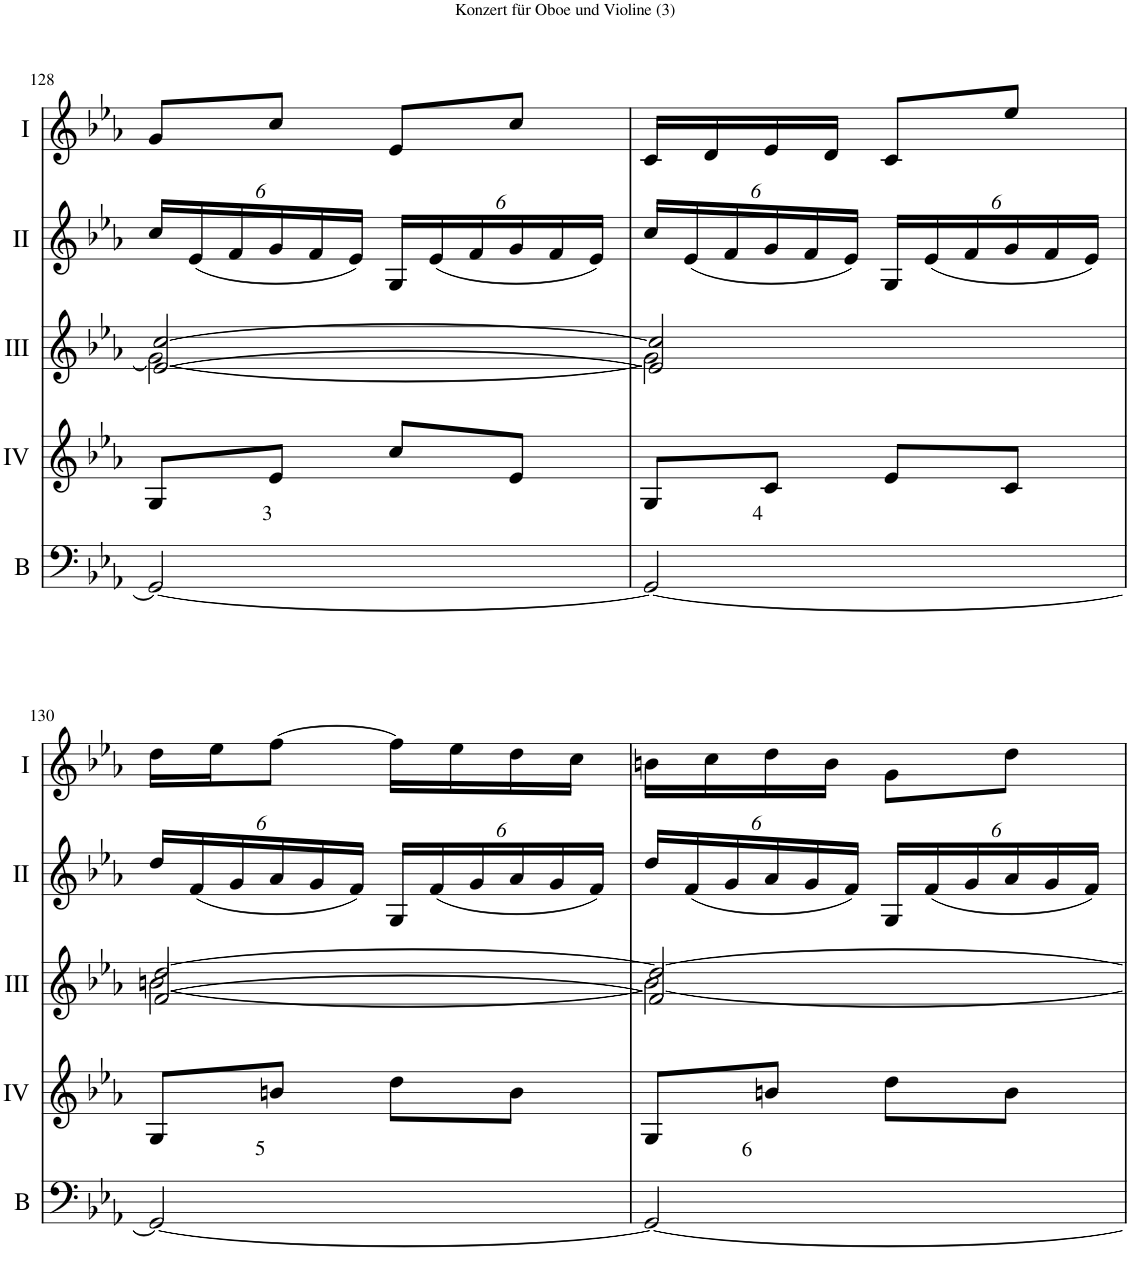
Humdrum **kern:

**kern	**kern	**kern	**kern	**kern
*part5	*part4	*part3	*part2	*part1
*staff5	*staff4	*staff3	*staff2	*staff1
*I"Basson	*I"Acc. 4	*I"Acc. 3	*I"Acc. 2	*I"Acc. 1
*I'B	*	*	*	*
!!LO:PB:g=z
*clefF4	*clefG2	*clefG2	*clefG2	*clefG2
*Trd7c12	*Trd7c12	*	*	*
*k[b-e-a-]	*k[b-e-a-]	*k[b-e-a-]	*k[b-e-a-]	*k[b-e-a-]
*M2/4	*M2/4	*M2/4	*M2/4	*M2/4
=128	=128	=128	=128	=128
*	*	*^	*	*
*	*	*	*	*Xbrackettup	*
!LO:TX:a:t=3	!	!	!	!	!
2GG/_	8G/L	[2e-/ [2cc/	2g\_	24cc/LL	8g/L
.	.	.	.	(24e-/	.
.	.	.	.	24f/	.
.	8e-/J	.	.	24g/	8cc/J
.	.	.	.	24f/	.
.	.	.	.	24e-/JJ)	.
.	8cc/L	.	.	24G/LL	8e-/L
.	.	.	.	(24e-/	.
.	.	.	.	24f/	.
.	8e-/J	.	.	24g/	8cc/J
.	.	.	.	24f/	.
.	.	.	.	24e-/JJ)	.
=129	=129	=129	=129	=129	=129
!LO:TX:a:t=4	!	!	!	!	!
2GG/_	8G/L	2e-/] 2cc/]	2g\]	24cc/LL	16c/LL
.	.	.	.	(24e-/	.
.	.	.	.	.	16d/
.	.	.	.	24f/	.
.	8c/J	.	.	24g/	16e-/
.	.	.	.	24f/	.
.	.	.	.	.	16d/JJ
.	.	.	.	24e-/JJ)	.
.	8e-/L	.	.	24G/LL	8c/L
.	.	.	.	(24e-/	.
.	.	.	.	24f/	.
.	8c/J	.	.	24g/	8ee-/J
.	.	.	.	24f/	.
.	.	.	.	24e-/JJ)	.
!!LO:LB:g=z
=130	=130	=130	=130	=130	=130
*	*	*	*^	*	*
!LO:TX:a:t=5	!	!	!	!	!	!
2GG/_	8G/L	[2dd/	[2bn\	[2f/	24dd/LL	16dd\LL
.	.	.	.	.	(24f/	.
.	.	.	.	.	.	16ee-\J
.	.	.	.	.	24g/	.
.	8bn/J	.	.	.	24a-/	[8ff\J
.	.	.	.	.	24g/	.
.	.	.	.	.	24f/JJ)	.
.	8dd\L	.	.	.	24G/LL	16ff\LL]
.	.	.	.	.	(24f/	.
.	.	.	.	.	.	16ee-\
.	.	.	.	.	24g/	.
.	8b\J	.	.	.	24a-/	16dd\
.	.	.	.	.	24g/	.
.	.	.	.	.	.	16cc\JJ
.	.	.	.	.	24f/JJ)	.
=131	=131	=131	=131	=131	=131	=131
!LO:TX:a:t=6	!	!	!	!	!	!
2GG/_	8G/L	2dd/_	2b\_	2f/]	24dd/LL	16bn\LL
.	.	.	.	.	(24f/	.
.	.	.	.	.	.	16cc\
.	.	.	.	.	24g/	.
.	8bn/J	.	.	.	24a-/	16dd\
.	.	.	.	.	24g/	.
.	.	.	.	.	.	16b\JJ
.	.	.	.	.	24f/JJ)	.
.	8dd\L	.	.	.	24G/LL	8g\L
.	.	.	.	.	(24f/	.
.	.	.	.	.	24g/	.
.	8b\J	.	.	.	24a-/	8dd\J
.	.	.	.	.	24g/	.
.	.	.	.	.	24f/JJ)	.
*	*	*v	*v	*v	*	*
=	=	=	=	=
*-	*-	*-	*-	*-
